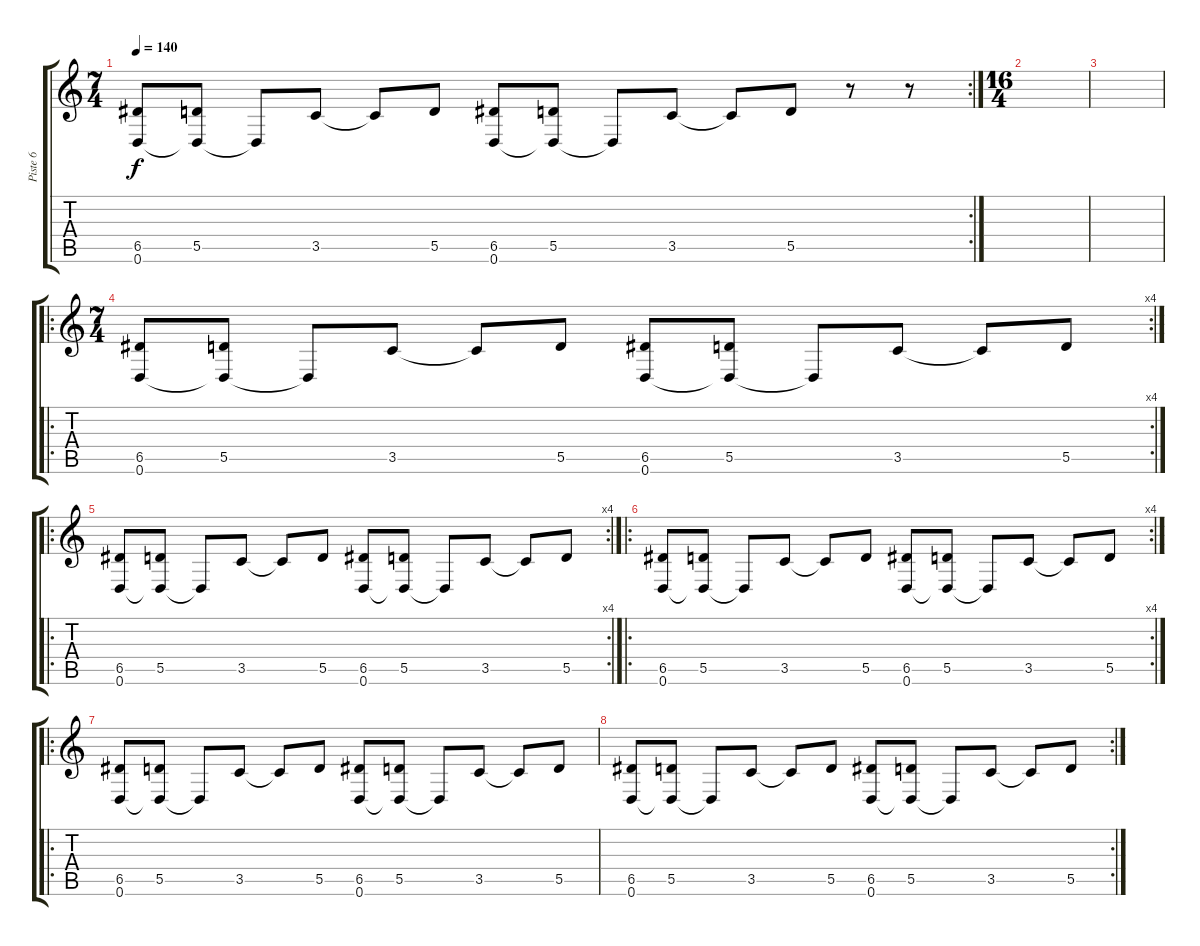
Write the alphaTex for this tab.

\track ("Piste 6" "Piste 6") {instrument overdrivenguitar}
\staff {score tabs}
\tuning (E4 B3 G3 D3 A2 D2) {hide}
\rc 2
\ts (7 4)
\tempo 140
\clef g2
\ks c
(6.5 0.6).8{dy f} (5.5 0.6{t}).8 0.6{t}.8 3.5.8 3.5{t}.8 5.5.8 (6.5 0.6).8 (5.5 0.6{t}).8 0.6{t}.8 3.5.8 3.5{t}.8 5.5.8 r.8 r.8 |
\ts (16 4)
|
|
\ro
\rc 4
\ts (7 4)
(6.5 0.6).8 (5.5 0.6{t}).8 0.6{t}.8 3.5.8 3.5{t}.8 5.5.8 (6.5 0.6).8 (5.5 0.6{t}).8 0.6{t}.8 3.5.8 3.5{t}.8 5.5.8 |
\ro
\rc 4
(6.5 0.6).8 (5.5 0.6{t}).8 0.6{t}.8 3.5.8 3.5{t}.8 5.5.8 (6.5 0.6).8 (5.5 0.6{t}).8 0.6{t}.8 3.5.8 3.5{t}.8 5.5.8 |
\ro
\rc 4
(6.5 0.6).8 (5.5 0.6{t}).8 0.6{t}.8 3.5.8 3.5{t}.8 5.5.8 (6.5 0.6).8 (5.5 0.6{t}).8 0.6{t}.8 3.5.8 3.5{t}.8 5.5.8 |
\ro
(6.5 0.6).8 (5.5 0.6{t}).8 0.6{t}.8 3.5.8 3.5{t}.8 5.5.8 (6.5 0.6).8 (5.5 0.6{t}).8 0.6{t}.8 3.5.8 3.5{t}.8 5.5.8 |
\rc 2
(6.5 0.6).8 (5.5 0.6{t}).8 0.6{t}.8 3.5.8 3.5{t}.8 5.5.8 (6.5 0.6).8 (5.5 0.6{t}).8 0.6{t}.8 3.5.8 3.5{t}.8 5.5.8
